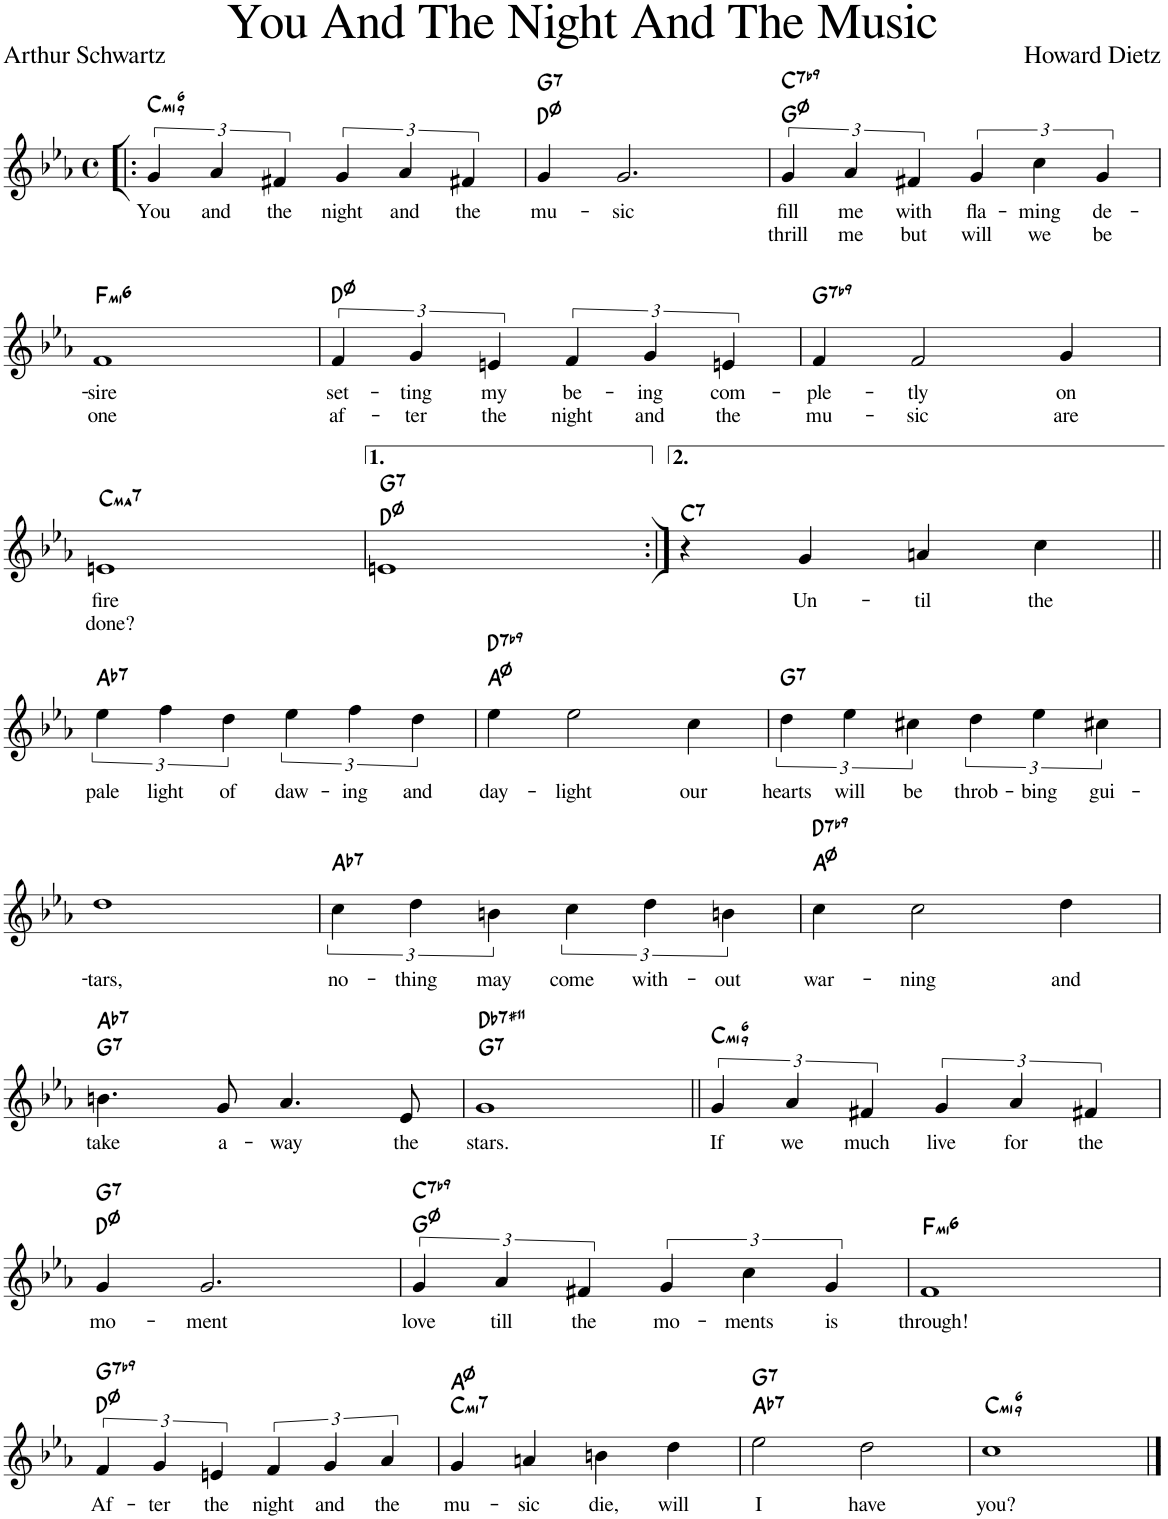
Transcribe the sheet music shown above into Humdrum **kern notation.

**kern	**text	**text	**harte
*part1	*part1	*part1	*part1
*staff1	*staff1	*staff1	*
*I"Piano	*	*	*
*I'Pno	*	*	*
*clefG2	*	*	*
*k[b-e-a-]	*	*	*
*M4/4	*	*	*
*met(c)	*	*	*
=1!|:	=1!|:	=1!|:	=1!|:
!	!LO:LY:b	!	!LO:H:kt=mi6
6g/	You	.	C:min6(9)
!	!LO:LY:b	!	!
6a-/	and	.	.
!	!LO:LY:b	!	!
6f#X/	the	.	.
!	!LO:LY:b	!	!
6g/	night	.	.
!	!LO:LY:b	!	!
6a-/	and	.	.
!	!LO:LY:b	!	!
6f#X/	the	.	.
=2	=2	=2	=2
!	!LO:LY:b	!	!LO:H:n=1:kt=mi7b5
!	!	!	!LO:H:n=2:kt=7
4g/	mu-	.	D:hdim7 G:7
!	!LO:LY:b	!	!
2.g/	-sic	.	.
=3	=3	=3	=3
!	!LO:LY:b	!LO:LY:b	!LO:H:n=1:kt=mi7b5
!	!	!	!LO:H:n=2:kt=7
6g/	fill	thrill	G:hdim7 C:7(b9)
!	!LO:LY:b	!LO:LY:b	!
6a-/	me	me	.
!	!LO:LY:b	!LO:LY:b	!
6f#X/	with	but	.
!	!LO:LY:b	!LO:LY:b	!
6g/	fla-	will	.
!	!LO:LY:b	!LO:LY:b	!
6cc\	-ming	we	.
!	!LO:LY:b	!LO:LY:b	!
6g/	de-	be	.
!!LO:LB:g=z
=4	=4	=4	=4
!	!LO:LY:b	!LO:LY:b	!LO:H:kt=mi6
1f	-sire	one	F:min6
=5	=5	=5	=5
!	!LO:LY:b	!LO:LY:b	!LO:H:kt=mi7b5
6f/	set-	af-	D:hdim7
!	!LO:LY:b	!LO:LY:b	!
6g/	-ting	-ter	.
!	!LO:LY:b	!LO:LY:b	!
6en/	my	the	.
!	!LO:LY:b	!LO:LY:b	!
6f/	be-	night	.
!	!LO:LY:b	!LO:LY:b	!
6g/	-ing	and	.
!	!LO:LY:b	!LO:LY:b	!
6en/	com-	the	.
=6	=6	=6	=6
!	!LO:LY:b	!LO:LY:b	!LO:H:kt=7
4f/	-ple-	mu-	G:7(b9)
!	!LO:LY:b	!LO:LY:b	!
2f/	-tly	-sic	.
!	!LO:LY:b	!LO:LY:b	!
4g/	on	are	.
!!LO:LB:g=z
=7	=7	=7	=7
!	!LO:LY:b	!LO:LY:b	!LO:H:kt=ma7
1en	fire	done?	C:maj7
=8	=8	=8	=8
!	!	!	!LO:H:n=1:kt=mi7b5
!	!	!	!LO:H:n=2:kt=7
1en	.	.	D:hdim7 G:7
=9:|!	=9:|!	=9:|!	=9:|!
!	!	!	!LO:H:kt=7
4r	.	.	C:7
!	!LO:LY:b	!	!
4g/	Un-	.	.
!	!LO:LY:b	!	!
4an/	-til	.	.
!	!LO:LY:b	!	!
4cc\	the	.	.
!!LO:LB:g=z
=10||	=10||	=10||	=10||
!	!LO:LY:b	!	!LO:H:kt=7
6ee-\	pale	.	Ab:7
!	!LO:LY:b	!	!
6ff\	light	.	.
!	!LO:LY:b	!	!
6dd\	of	.	.
!	!LO:LY:b	!	!
6ee-\	daw-	.	.
!	!LO:LY:b	!	!
6ff\	-ing	.	.
!	!LO:LY:b	!	!
6dd\	and	.	.
=11	=11	=11	=11
!	!LO:LY:b	!	!LO:H:n=1:kt=mi7b5
!	!	!	!LO:H:n=2:kt=7
4ee-\	day-	.	A:hdim7 D:7(b9)
!	!LO:LY:b	!	!
2ee-\	-light	.	.
!	!LO:LY:b	!	!
4cc\	our	.	.
=12	=12	=12	=12
!	!LO:LY:b	!	!LO:H:kt=7
6dd\	hearts	.	G:7
!	!LO:LY:b	!	!
6ee-\	will	.	.
!	!LO:LY:b	!	!
6cc#X\	be	.	.
!	!LO:LY:b	!	!
6dd\	throb-	.	.
!	!LO:LY:b	!	!
6ee-\	-bing	.	.
!	!LO:LY:b	!	!
6cc#X\	gui-	.	.
!!LO:LB:g=z
=13	=13	=13	=13
!	!LO:LY:b	!	!
1dd	-tars,	.	.
=14	=14	=14	=14
!	!LO:LY:b	!	!LO:H:kt=7
6cc\	no-	.	Ab:7
!	!LO:LY:b	!	!
6dd\	-thing	.	.
!	!LO:LY:b	!	!
6bn\	may	.	.
!	!LO:LY:b	!	!
6cc\	come	.	.
!	!LO:LY:b	!	!
6dd\	with-	.	.
!	!LO:LY:b	!	!
6bn\	-out	.	.
=15	=15	=15	=15
!	!LO:LY:b	!	!LO:H:n=1:kt=mi7b5
!	!	!	!LO:H:n=2:kt=7
4cc\	war-	.	A:hdim7 D:7(b9)
!	!LO:LY:b	!	!
2cc\	-ning	.	.
!	!LO:LY:b	!	!
4dd\	and	.	.
!!LO:LB:g=z
=16	=16	=16	=16
!	!LO:LY:b	!	!LO:H:n=1:kt=7
!	!	!	!LO:H:n=2:kt=7
4.bn\	take	.	G:7 Ab:7
!	!LO:LY:b	!	!
8g/	a-	.	.
!	!LO:LY:b	!	!
4.a-/	-way	.	.
!	!LO:LY:b	!	!
8e-/	the	.	.
=17	=17	=17	=17
!	!LO:LY:b	!	!LO:H:n=1:kt=7
!	!	!	!LO:H:n=2:kt=7
1g	stars.	.	G:7 Db:7(#11)
=18||	=18||	=18||	=18||
!	!LO:LY:b	!	!LO:H:kt=mi6
6g/	If	.	C:min6(9)
!	!LO:LY:b	!	!
6a-/	we	.	.
!	!LO:LY:b	!	!
6f#X/	much	.	.
!	!LO:LY:b	!	!
6g/	live	.	.
!	!LO:LY:b	!	!
6a-/	for	.	.
!	!LO:LY:b	!	!
6f#X/	the	.	.
!!LO:LB:g=z
=19	=19	=19	=19
!	!LO:LY:b	!	!LO:H:n=1:kt=mi7b5
!	!	!	!LO:H:n=2:kt=7
4g/	mo-	.	D:hdim7 G:7
!	!LO:LY:b	!	!
2.g/	-ment	.	.
=20	=20	=20	=20
!	!LO:LY:b	!	!LO:H:n=1:kt=mi7b5
!	!	!	!LO:H:n=2:kt=7
6g/	love	.	G:hdim7 C:7(b9)
!	!LO:LY:b	!	!
6a-/	till	.	.
!	!LO:LY:b	!	!
6f#X/	the	.	.
!	!LO:LY:b	!	!
6g/	mo-	.	.
!	!LO:LY:b	!	!
6cc\	-ments	.	.
!	!LO:LY:b	!	!
6g/	is	.	.
=21	=21	=21	=21
!	!LO:LY:b	!	!LO:H:kt=mi6
1f	through!	.	F:min6
!!LO:LB:g=z
=22	=22	=22	=22
!	!LO:LY:b	!	!LO:H:n=1:kt=mi7b5
!	!	!	!LO:H:n=2:kt=7
6f/	Af-	.	D:hdim7 G:7(b9)
!	!LO:LY:b	!	!
6g/	-ter	.	.
!	!LO:LY:b	!	!
6en/	the	.	.
!	!LO:LY:b	!	!
6f/	night	.	.
!	!LO:LY:b	!	!
6g/	and	.	.
!	!LO:LY:b	!	!
6a-/	the	.	.
=23	=23	=23	=23
!	!LO:LY:b	!	!LO:H:n=1:kt=mi7
!	!	!	!LO:H:n=2:kt=mi7b5
4g/	mu-	.	C:min7 A:hdim7
!	!LO:LY:b	!	!
4an/	-sic	.	.
!	!LO:LY:b	!	!
4bn\	die,	.	.
!	!LO:LY:b	!	!
4dd\	will	.	.
=24	=24	=24	=24
!	!LO:LY:b	!	!LO:H:n=1:kt=7
!	!	!	!LO:H:n=2:kt=7
2ee-\	I	.	Ab:7 G:7
!	!LO:LY:b	!	!
2dd\	have	.	.
=25	=25	=25	=25
!	!LO:LY:b	!	!LO:H:kt=mi6
1cc	you?	.	C:min6(9)
==	==	==	==
*-	*-	*-	*-
